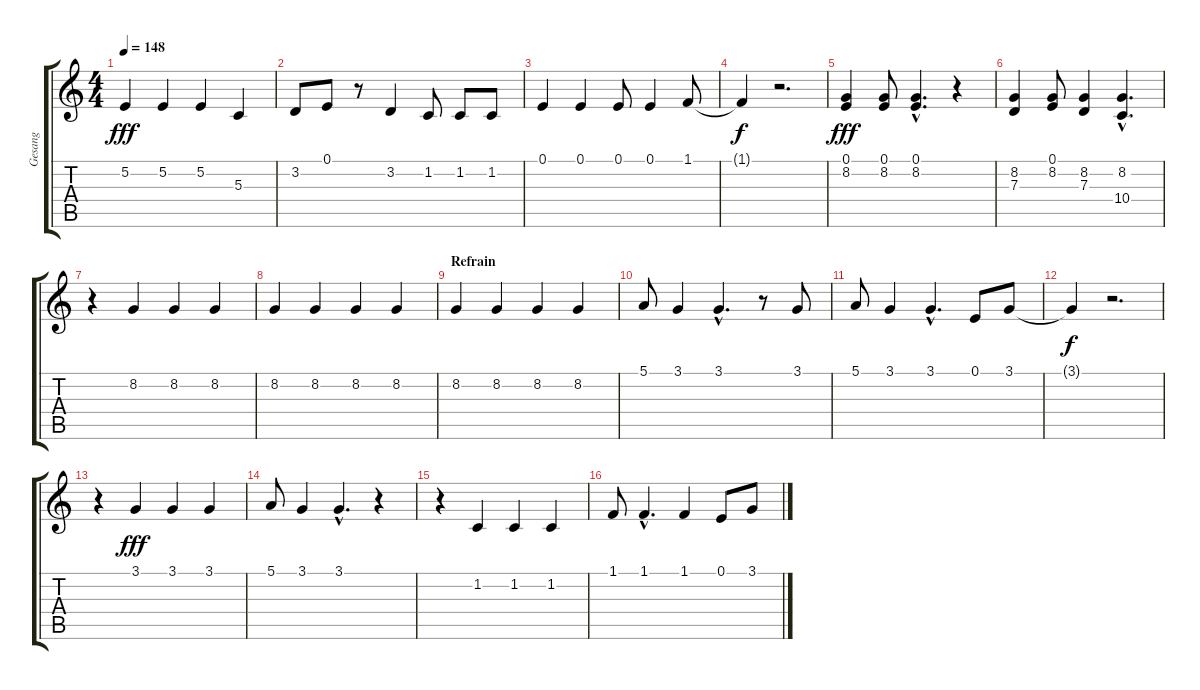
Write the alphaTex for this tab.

\track ("Gesang" "Gesang") {instrument tenorsax}
\staff {score tabs}
\tuning (E4 B3 G3 D3 A2 E2) {hide}
\ts (4 4)
\tempo 148
\clef g2
\ks c
5.2.4{dy fff} 5.2.4 5.2.4 5.3.4 |
3.2.8 0.1.8 r.8 3.2.4 1.2.8 1.2.8 1.2.8 |
0.1.4 0.1.4 0.1.8 0.1.4 1.1.8 |
1.1{t}.4{dy f} r.2{d} |
(0.1 8.2).4{dy fff} (0.1 8.2).8 (0.1{hac} 8.2{hac}).4{d} r.4 |
(8.2 7.3).4 (0.1 8.2).8 (8.2 7.3).4 (8.2{hac} 10.4{hac}).4{d} |
r.4 8.2.4 8.2.4 8.2.4 |
8.2.4 8.2.4 8.2.4 8.2.4 |
\section ("" "Refrain")
8.2.4 8.2.4 8.2.4 8.2.4 |
5.1.8 3.1.4 3.1{hac}.4{d} r.8 3.1.8 |
5.1.8 3.1.4 3.1{hac}.4{d} 0.1.8 3.1.8 |
3.1{t}.4{dy f} r.2{d} |
r.4 3.1.4{dy fff} 3.1.4 3.1.4 |
5.1.8 3.1.4 3.1{hac}.4{d} r.4 |
r.4 1.2.4 1.2.4 1.2.4 |
1.1.8 1.1{hac}.4{d} 1.1.4 0.1.8 3.1.8
